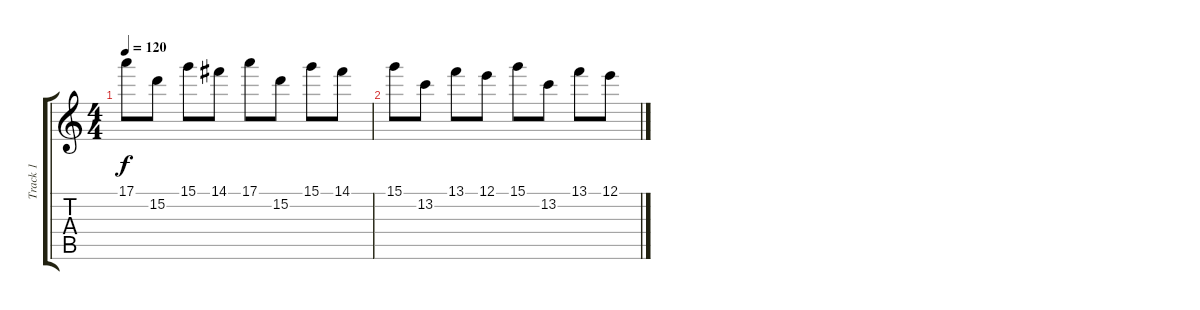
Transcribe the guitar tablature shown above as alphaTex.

\track ("Track 1" "Track 1") {instrument electricbassfinger}
\staff {score tabs}
\tuning (E4 B3 G3 D3 A2 E2) {hide}
\ts (4 4)
\tempo 120
\clef g2
\ks c
17.1.8{dy f} 15.2.8 15.1.8 14.1.8 17.1.8 15.2.8 15.1.8 14.1.8 |
15.1.8 13.2.8 13.1.8 12.1.8 15.1.8 13.2.8 13.1.8 12.1.8
